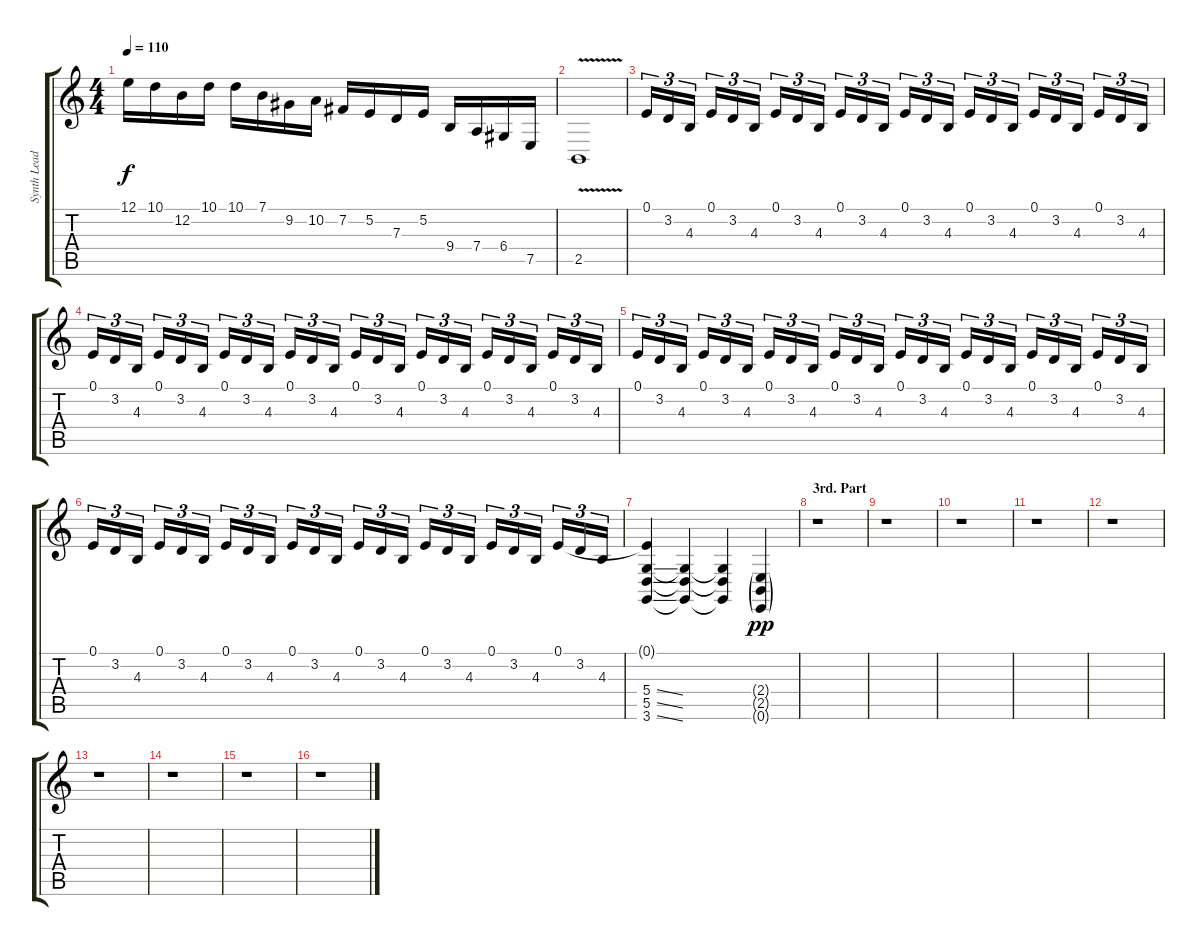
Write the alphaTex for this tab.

\track ("Synth Lead - Solo" "Synth Lead") {instrument lead5charang}
\staff {score tabs}
\tuning (E4 B3 G3 D3 A2 E2) {hide}
\ts (4 4)
\tempo 110
\clef g2
\ks c
12.1.16{dy f} 10.1.16 12.2.16 10.1.16 10.1.16 7.1.16 9.2.16 10.2.16 7.2.16 5.2.16 7.3.16 5.2.16 9.4.16 7.4.16 6.4.16 7.5.16 |
2.5{v}.1 |
0.1.16{tu (3 2) volume 9} 3.2.16{tu (3 2)} 4.3.16{tu (3 2)} 0.1.16{tu (3 2)} 3.2.16{tu (3 2)} 4.3.16{tu (3 2)} 0.1.16{tu (3 2)} 3.2.16{tu (3 2)} 4.3.16{tu (3 2)} 0.1.16{tu (3 2)} 3.2.16{tu (3 2)} 4.3.16{tu (3 2)} 0.1.16{tu (3 2) volume 9} 3.2.16{tu (3 2)} 4.3.16{tu (3 2)} 0.1.16{tu (3 2)} 3.2.16{tu (3 2)} 4.3.16{tu (3 2)} 0.1.16{tu (3 2)} 3.2.16{tu (3 2)} 4.3.16{tu (3 2)} 0.1.16{tu (3 2)} 3.2.16{tu (3 2)} 4.3.16{tu (3 2)} |
0.1.16{tu (3 2) volume 9} 3.2.16{tu (3 2)} 4.3.16{tu (3 2)} 0.1.16{tu (3 2)} 3.2.16{tu (3 2)} 4.3.16{tu (3 2)} 0.1.16{tu (3 2)} 3.2.16{tu (3 2)} 4.3.16{tu (3 2)} 0.1.16{tu (3 2)} 3.2.16{tu (3 2)} 4.3.16{tu (3 2)} 0.1.16{tu (3 2) volume 9} 3.2.16{tu (3 2)} 4.3.16{tu (3 2)} 0.1.16{tu (3 2)} 3.2.16{tu (3 2)} 4.3.16{tu (3 2)} 0.1.16{tu (3 2)} 3.2.16{tu (3 2)} 4.3.16{tu (3 2)} 0.1.16{tu (3 2)} 3.2.16{tu (3 2)} 4.3.16{tu (3 2)} |
0.1.16{tu (3 2) volume 9} 3.2.16{tu (3 2)} 4.3.16{tu (3 2)} 0.1.16{tu (3 2)} 3.2.16{tu (3 2)} 4.3.16{tu (3 2)} 0.1.16{tu (3 2)} 3.2.16{tu (3 2)} 4.3.16{tu (3 2)} 0.1.16{tu (3 2)} 3.2.16{tu (3 2)} 4.3.16{tu (3 2)} 0.1.16{tu (3 2) volume 9} 3.2.16{tu (3 2)} 4.3.16{tu (3 2)} 0.1.16{tu (3 2)} 3.2.16{tu (3 2)} 4.3.16{tu (3 2)} 0.1.16{tu (3 2)} 3.2.16{tu (3 2)} 4.3.16{tu (3 2)} 0.1.16{tu (3 2)} 3.2.16{tu (3 2)} 4.3.16{tu (3 2)} |
0.1.16{tu (3 2) volume 9} 3.2.16{tu (3 2)} 4.3.16{tu (3 2)} 0.1.16{tu (3 2)} 3.2.16{tu (3 2)} 4.3.16{tu (3 2)} 0.1.16{tu (3 2)} 3.2.16{tu (3 2)} 4.3.16{tu (3 2)} 0.1.16{tu (3 2)} 3.2.16{tu (3 2)} 4.3.16{tu (3 2)} 0.1.16{tu (3 2) volume 9} 3.2.16{tu (3 2)} 4.3.16{tu (3 2)} 0.1.16{tu (3 2)} 3.2.16{tu (3 2)} 4.3.16{tu (3 2)} 0.1.16{tu (3 2)} 3.2.16{tu (3 2)} 4.3.16{tu (3 2)} 0.1.16{tu (3 2)} 3.2.16{tu (3 2)} 4.3.16{tu (3 2)} |
(0.1{t} 5.4{ss} 5.5{ss} 3.6{ss}).4 (5.4{t} 5.5{t} 3.6{t}).4 (5.4{t} 5.5{t} 3.6{t}).4 (2.4{g} 2.5{g} 0.6{g}).4{dy pp} |
\section ("" "3rd. Part")
r.1 |
r.1 |
r.1 |
r.1 |
r.1 |
r.1 |
r.1 |
r.1 |
r.1
